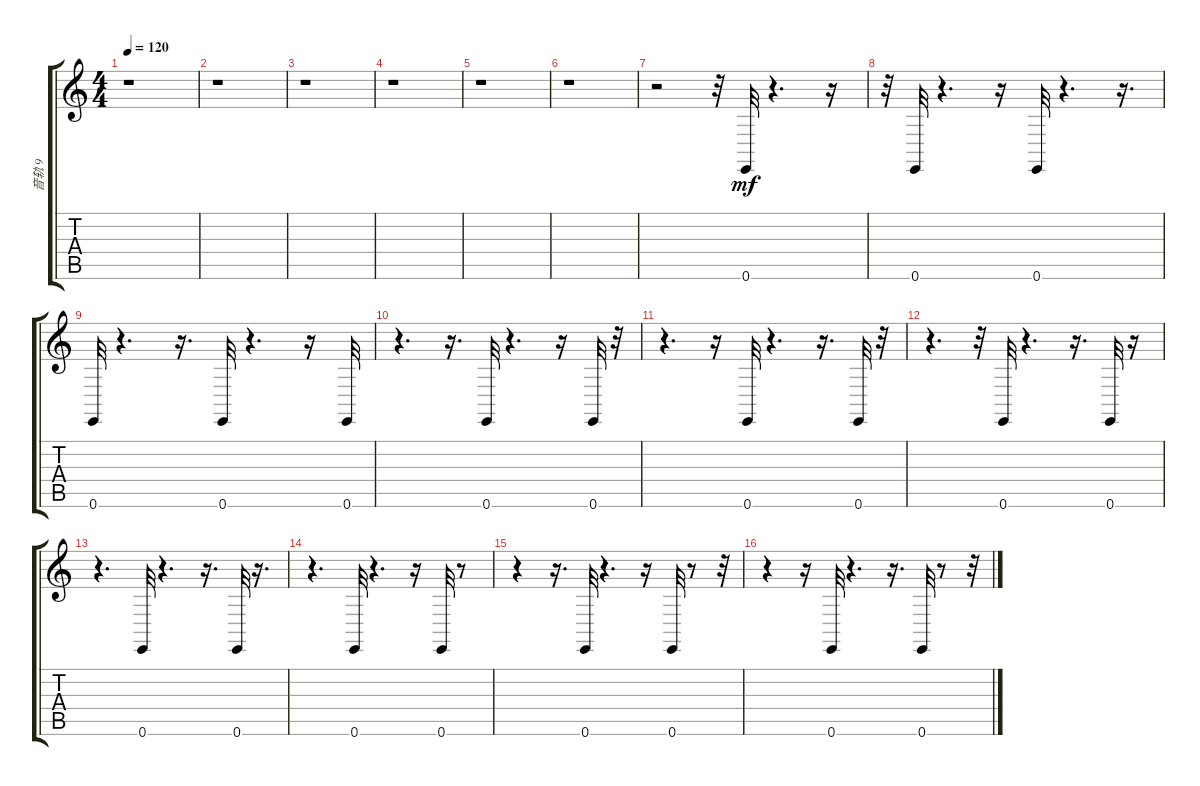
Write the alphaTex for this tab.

\track ("音轨 9" "音轨 9") {instrument fx5brightness}
\staff {score tabs}
\tuning (E4 B3 G3 D3 A2 E2) {hide}
\ts (4 4)
\tempo 120
\clef g2
\ks c
r.1{dy mp} |
r.1 |
r.1 |
r.1 |
r.1 |
r.1 |
r.2 r.32 0.6.32{dy mf} r.4{d} r.16 |
r.32 0.6.32 r.4{d} r.16 0.6.32 r.4{d} r.16{d} |
0.6.32 r.4{d} r.16{d} 0.6.32 r.4{d} r.16 0.6.32 |
r.4{d} r.16{d} 0.6.32 r.4{d} r.16 0.6.32 r.32 |
r.4{d} r.16 0.6.32 r.4{d} r.16{d} 0.6.32 r.32 |
r.4{d} r.32 0.6.32 r.4{d} r.16{d} 0.6.32 r.16 |
r.4{d} 0.6.32 r.4{d} r.16{d} 0.6.32 r.16{d} |
r.4{d} 0.6.32 r.4{d} r.16 0.6.32 r.8 |
r.4 r.16{d} 0.6.32 r.4{d} r.16 0.6.32 r.8 r.32 |
r.4 r.16 0.6.32 r.4{d} r.16{d} 0.6.32 r.8 r.32
